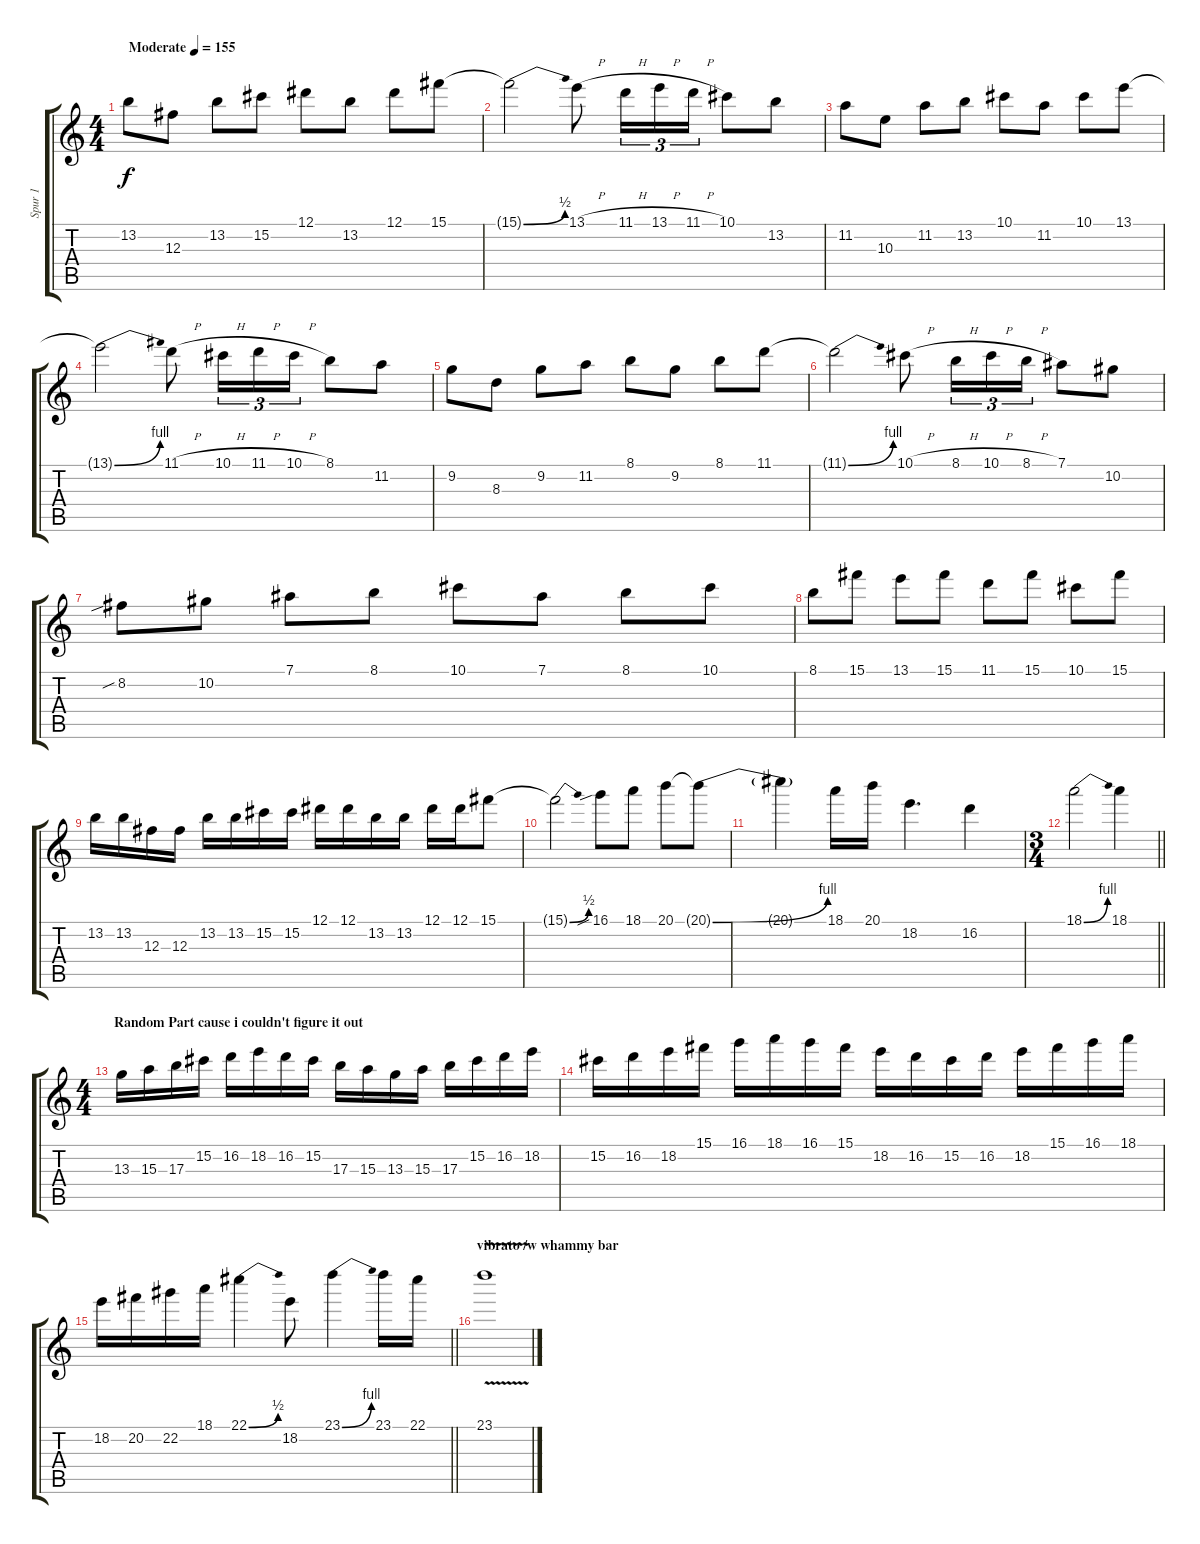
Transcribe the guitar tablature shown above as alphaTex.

\track ("Spur 1" "Spur 1") {instrument distortionguitar}
\staff {score tabs}
\tuning (Eb4 Bb3 Gb3 Db3 Ab2 Eb2) {hide}
\ts (4 4)
\tempo (155 "Moderate")
\clef g2
\ks c
13.2.8{dy f instrument distortionguitar} 12.3.8 13.2.8 15.2.8 12.1.8 13.2.8 12.1.8 15.1.8 |
15.1{be (bend 0 0 60 2) t}.2 13.1{h}.8 11.1{h}.16{tu (3 2)} 13.1{h}.16{tu (3 2)} 11.1{h}.16{tu (3 2)} 10.1.8 13.2.8 |
11.2.8 10.3.8 11.2.8 13.2.8 10.1.8 11.2.8 10.1.8 13.1.8 |
13.1{be (bend 0 0 60 4) t}.2 11.1{h}.8 10.1{h}.16{tu (3 2)} 11.1{h}.16{tu (3 2)} 10.1{h}.16{tu (3 2)} 8.1.8 11.2.8 |
9.2.8 8.3.8 9.2.8 11.2.8 8.1.8 9.2.8 8.1.8 11.1.8 |
11.1{be (bend 0 0 60 4) t}.2 10.1{h}.8 8.1{h}.16{tu (3 2)} 10.1{h}.16{tu (3 2)} 8.1{h}.16{tu (3 2)} 7.1.8 10.2.8 |
8.2{sib}.8 10.2.8 7.1.8 8.1.8 10.1.8 7.1.8 8.1.8 10.1.8 |
8.1.8 15.1.8 13.1.8 15.1.8 11.1.8 15.1.8 10.1.8 15.1.8 |
13.2.16 13.2.16 12.3.16 12.3.16 13.2.16 13.2.16 15.2.16 15.2.16 12.1.16 12.1.16 13.2.16 13.2.16 12.1.16 12.1.16 15.1.8 |
15.1{be (bend 0 0 60 2) t}.2 16.1{sib}.8 18.1.8 20.1.8 20.1{be (bend 0 0 60 4) t}.8 |
20.1{t}.4 18.1.16 20.1.16 18.2.4{d} 16.2.4 |
\ts (3 4)
\barLineRight lightlight
18.1{be (bend 0 0 60 4)}.2 18.1.4 |
\ts (4 4)
\section ("" "Random Part cause i couldn't figure it out")
13.3.16 15.3.16 17.3.16 15.2.16 16.2.16 18.2.16 16.2.16 15.2.16 17.3.16 15.3.16 13.3.16 15.3.16 17.3.16 15.2.16 16.2.16 18.2.16 |
15.2.16 16.2.16 18.2.16 15.1.16 16.1.16 18.1.16 16.1.16 15.1.16 18.2.16 16.2.16 15.2.16 16.2.16 18.2.16 15.1.16 16.1.16 18.1.16 |
\barLineRight lightlight
18.2.16 20.2.16 22.2.16 18.1.16 22.1{be (bend 0 0 60 2)}.4 18.2.8 23.1{be (bend 0 0 60 4)}.4 23.1.16 22.1.16 |
\section ("" "vibrato /w whammy bar")
23.1{v}.1
